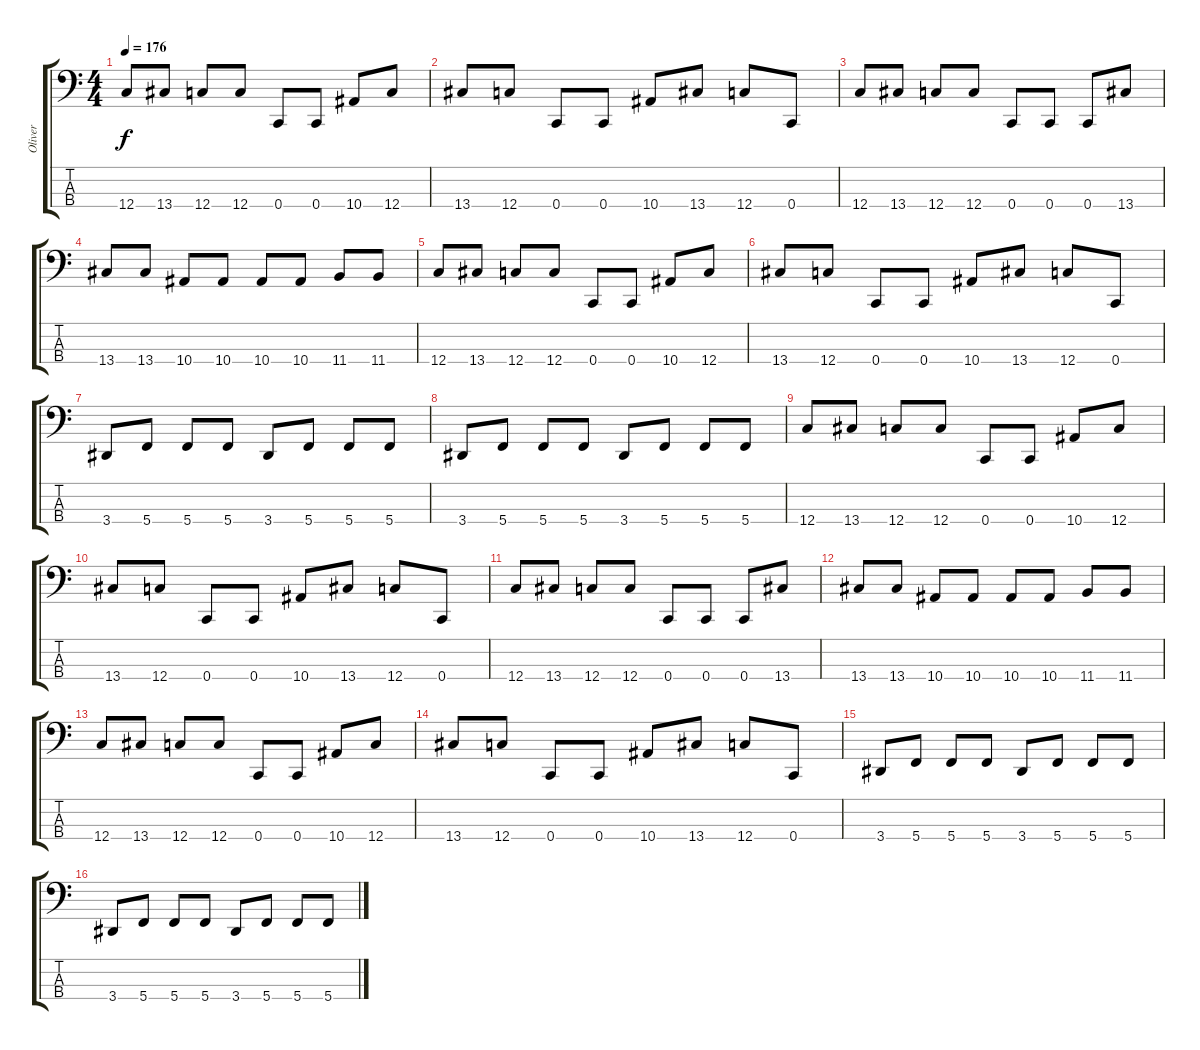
\track ("Oliver" "Oliver") {instrument electricbassfinger}
\staff {score tabs}
\tuning (F2 C2 G1 C1) {hide}
\ts (4 4)
\tempo 176
\clef f4
\ks c
12.4.8{dy f} 13.4.8 12.4.8 12.4.8 0.4.8 0.4.8 10.4.8 12.4.8 |
13.4.8 12.4.8 0.4.8 0.4.8 10.4.8 13.4.8 12.4.8 0.4.8 |
12.4.8 13.4.8 12.4.8 12.4.8 0.4.8 0.4.8 0.4.8 13.4.8 |
13.4.8 13.4.8 10.4.8 10.4.8 10.4.8 10.4.8 11.4.8 11.4.8 |
12.4.8 13.4.8 12.4.8 12.4.8 0.4.8 0.4.8 10.4.8 12.4.8 |
13.4.8 12.4.8 0.4.8 0.4.8 10.4.8 13.4.8 12.4.8 0.4.8 |
3.4.8 5.4.8 5.4.8 5.4.8 3.4.8 5.4.8 5.4.8 5.4.8 |
3.4.8 5.4.8 5.4.8 5.4.8 3.4.8 5.4.8 5.4.8 5.4.8 |
12.4.8 13.4.8 12.4.8 12.4.8 0.4.8 0.4.8 10.4.8 12.4.8 |
13.4.8 12.4.8 0.4.8 0.4.8 10.4.8 13.4.8 12.4.8 0.4.8 |
12.4.8 13.4.8 12.4.8 12.4.8 0.4.8 0.4.8 0.4.8 13.4.8 |
13.4.8 13.4.8 10.4.8 10.4.8 10.4.8 10.4.8 11.4.8 11.4.8 |
12.4.8 13.4.8 12.4.8 12.4.8 0.4.8 0.4.8 10.4.8 12.4.8 |
13.4.8 12.4.8 0.4.8 0.4.8 10.4.8 13.4.8 12.4.8 0.4.8 |
3.4.8 5.4.8 5.4.8 5.4.8 3.4.8 5.4.8 5.4.8 5.4.8 |
3.4.8 5.4.8 5.4.8 5.4.8 3.4.8 5.4.8 5.4.8 5.4.8
